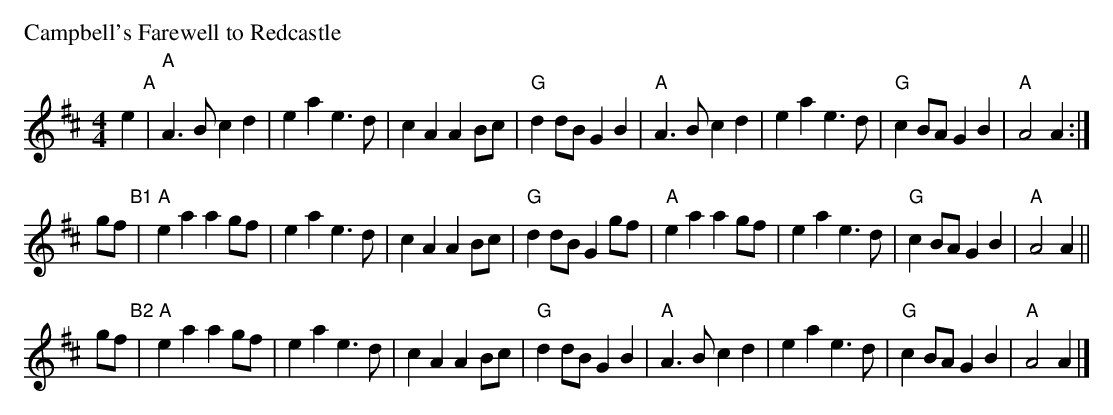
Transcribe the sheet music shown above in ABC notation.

X:1
P: Campbell's Farewell to Redcastle
M: 4/4
L: 1/4
K: AMix
e "A"| "A"A>B cd | ea e>d | cA AB/c/ |"G"dd/B/ GB |  "A"A>B cd | ea e>d | "G"cB/A/ GB | "A"A2 A :|
g/f/ "B1"| "A"ea ag/f/ | ea e>d | cA AB/c/ |"G"dd/B/ Gg/f/ |  "A"ea ag/f/ | ea e>d | "G"cB/A/ GB | "A"A2 A ||
g/f/ "B2"| "A"ea ag/f/ | ea e>d | cA AB/c/ |"G"dd/B/ GB |  "A"A>B cd | ea e>d | "G"cB/A/ GB | "A"A2 A |]
